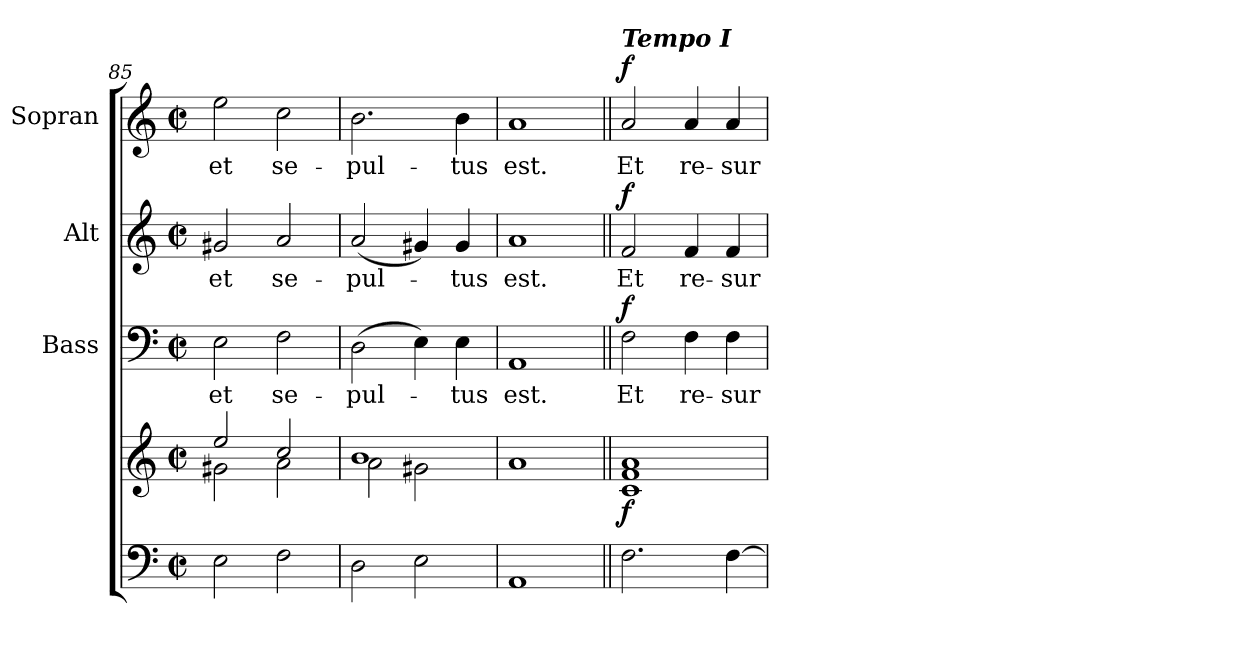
**kern	**kern	**dynam	**kern	**text	**dynam	**kern	**text	**dynam	**kern	**text	**dynam
*part4	*part4	*part4	*part3	*part3	*part3	*part2	*part2	*part2	*part1	*part1	*part1
*staff5	*staff4	*staff4/5	*staff3	*staff3	*staff3	*staff2	*staff2	*staff2	*staff1	*staff1	*staff1
*	*	*	*I"Bass	*	*	*I"Alt	*	*	*I"Sopran	*	*
*	*	*	*I'B.	*	*	*I'A.	*	*	*I'S.	*	*
*clefF4	*clefG2	*	*clefF4	*	*	*clefG2	*	*	*clefG2	*	*
*k[]	*k[]	*	*k[]	*	*	*k[]	*	*	*k[]	*	*
*C:	*C:	*	*C:	*	*	*C:	*	*	*C:	*	*
*M2/2	*M2/2	*	*M2/2	*	*	*M2/2	*	*	*M2/2	*	*
*met(c|)	*met(c|)	*	*met(c|)	*	*	*met(c|)	*	*	*met(c|)	*	*
=85	=85	=85	=85	=85	=85	=85	=85	=85	=85	=85	=85
*	*^	*	*	*	*	*	*	*	*	*	*
!	!	!	!	!	!LO:LY:b	!	!	!LO:LY:b	!	!	!LO:LY:b	!
2E\	2ee/	2g#X\	.	2E\	et	.	2g#X/	et	.	2ee\	et	.
!	!	!	!	!	!LO:LY:b	!	!	!LO:LY:b	!	!	!LO:LY:b	!
2F\	2cc/	2a\	.	2F\	se-	.	2a/	se-	.	2cc\	se-	.
=86	=86	=86	=86	=86	=86	=86	=86	=86	=86	=86	=86	=86
!	!	!	!	!	!LO:LY:b	!	!	!LO:LY:b	!	!	!LO:LY:b	!
2D\	1b	2a\	.	(>2D\	-pul-	.	(<2a/	-pul-	.	2.b\	-pul-	.
2E\	.	2g#X\	.	4E\)	.	.	4g#X/)	.	.	.	.	.
!	!	!	!	!	!LO:LY:b	!	!	!LO:LY:b	!	!	!LO:LY:b	!
.	.	.	.	4E\	-tus	.	4g#/	-tus	.	4b\	-tus	.
*	*v	*v	*	*	*	*	*	*	*	*	*	*
=87	=87	=87	=87	=87	=87	=87	=87	=87	=87	=87	=87
!	!	!	!	!LO:LY:b	!	!	!LO:LY:b	!	!	!LO:LY:b	!
1AA	1a	.	1AA	est.	.	1a	est.	.	1a	est.	.
!!LO:LB:g=z
=88||	=88||	=88||	=88||	=88||	=88||	=88||	=88||	=88||	=88||	=88||	=88||
!	!	!	!	!	!	!	!	!	!LO:TX:a:Bi:t=Tempo I	!	!
!	!	!LO:DY:b	!	!LO:LY:b	!LO:DY:a	!	!LO:LY:b	!LO:DY:a	!	!LO:LY:b	!LO:DY:a
2.F\	1c 1f 1a	f	2F\	Et	f	2f/	Et	f	2a/	Et	f
!	!	!	!	!LO:LY:b	!	!	!LO:LY:b	!	!	!LO:LY:b	!
.	.	.	4F\	re-	.	4f/	re-	.	4a/	re-	.
!	!	!	!	!LO:LY:b	!	!	!LO:LY:b	!	!	!LO:LY:b	!
[4F\	.	.	4F\	-sur-	.	4f/	-sur-	.	4a/	-sur-	.
=	=	=	=	=	=	=	=	=	=	=	=
*-	*-	*-	*-	*-	*-	*-	*-	*-	*-	*-	*-
